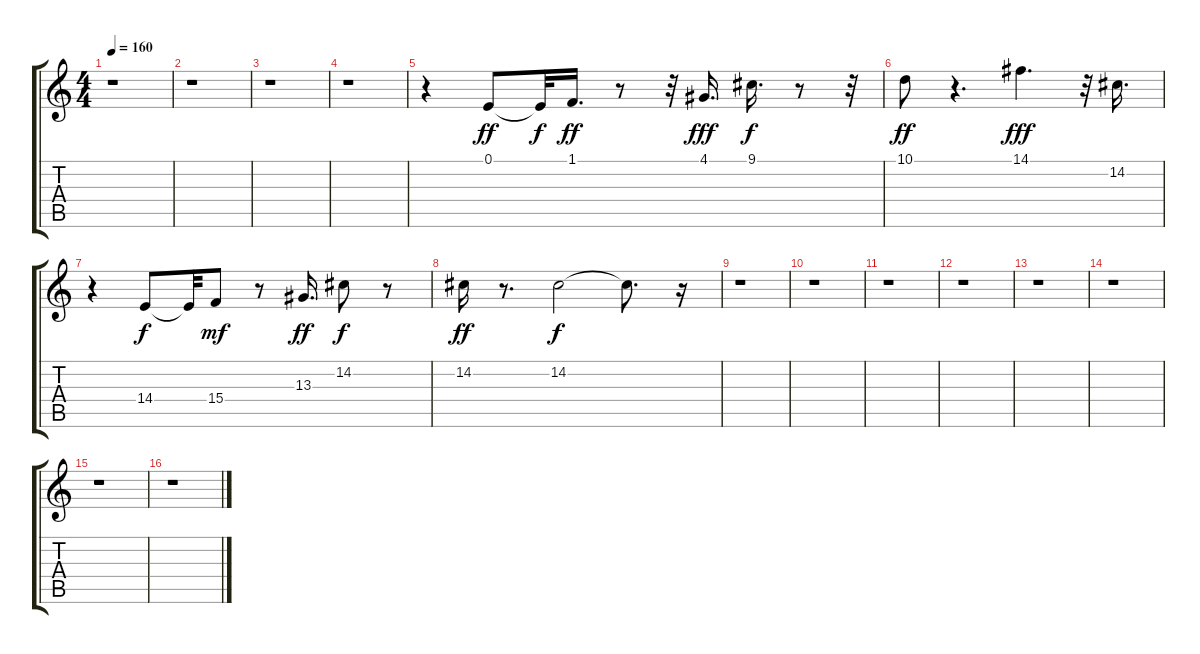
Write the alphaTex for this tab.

\track "" {instrument trumpet}
\staff {score tabs}
\tuning (E4 B3 G3 D3 A2 E2) {hide}
\ts (4 4)
\tempo 160
\clef g2
\ks c
r.1{dy f} |
r.1 |
r.1 |
r.1 |
r.4 0.1.8{dy ff} 0.1{t}.32{dy f} 1.1.16{d dy ff} r.8 r.32 4.1.16{d dy fff} 9.1.16{d dy f} r.8 r.32 |
10.1.8{dy ff} r.4{d} 14.1.4{d dy fff} r.32 14.2.16{d} |
r.4 14.4.8{dy f} 14.4{t}.32 15.4.8{dy mf} r.8 13.3.16{d dy ff} 14.2.8{dy f} r.8 |
14.2.16{dy ff} r.8{d} 14.2.2{dy f} 14.2{t}.8{d} r.16 |
r.1 |
r.1 |
r.1 |
r.1 |
r.1 |
r.1 |
r.1 |
r.1
